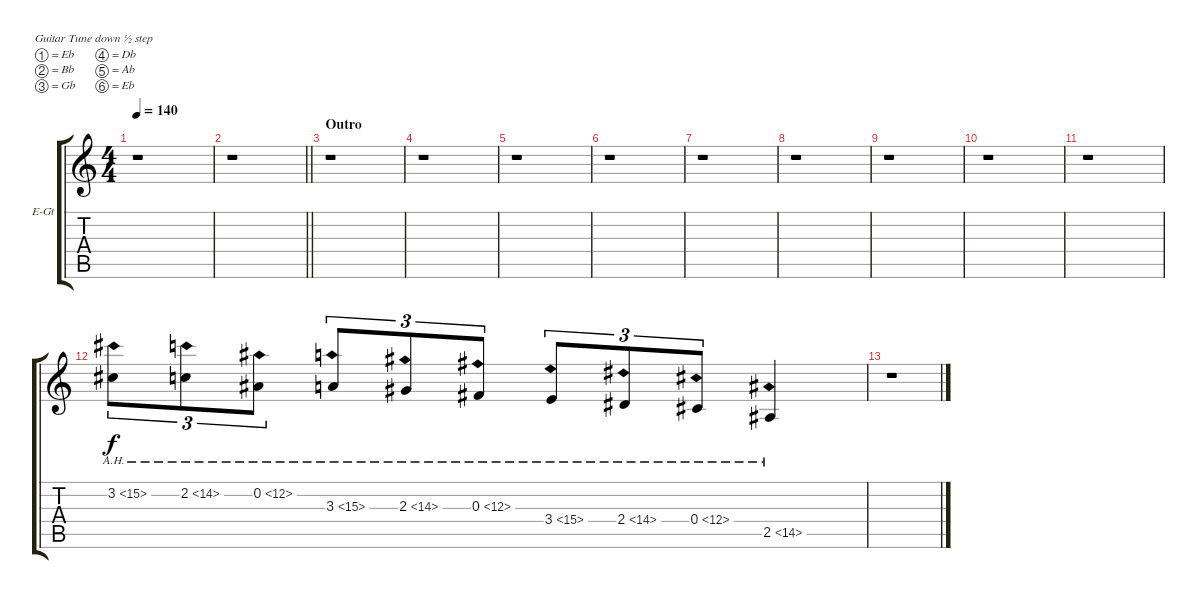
\bracketExtendMode groupsimilarinstruments
\firstSystemTrackNameOrientation horizontal
\otherSystemsTrackNameOrientation horizontal
\track ("Lead Guitar" "E-Gt") {instrument overdrivenguitar}
\staff {score tabs}
\tuning (Eb4 Bb3 Gb3 Db3 Ab2 Eb2)
\ts (4 4)
\tempo 140
\clef g2
\ks c
r.1{dy f} |
\barLineRight lightlight
r.1 |
\section ("" "Outro")
r.1 |
r.1 |
r.1 |
r.1 |
r.1 |
r.1 |
r.1 |
r.1 |
r.1 |
3.2{ah 12}.8{tu (3 2)} 2.2{ah 12}.8{tu (3 2)} 0.2{ah 12}.8{tu (3 2)} 3.3{ah 12}.8{tu (3 2)} 2.3{ah 12}.8{tu (3 2)} 0.3{ah 12}.8{tu (3 2)} 3.4{ah 12}.8{tu (3 2)} 2.4{ah 12}.8{tu (3 2)} 0.4{ah 12}.8{tu (3 2)} 2.5{ah 12}.4 |
r.1
